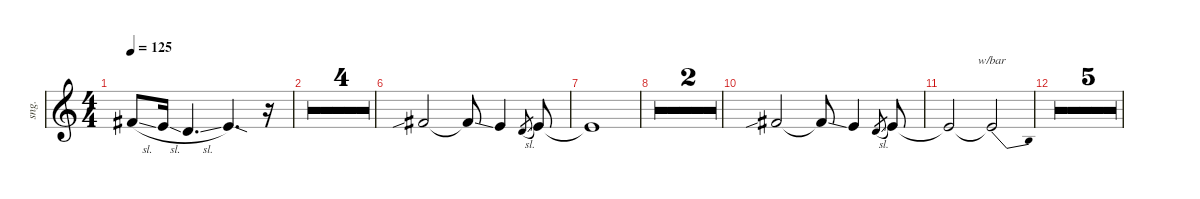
\defaultSystemsLayout 4
\hideDynamics
\bracketExtendMode nobrackets
\track ("Vocals" "sng.") {defaultSystemsLayout 4 multiBarRest instrument voiceoohs}
\staff {score}
\tuning (E4 B3 G3 D3 A2 E2)
\ts (4 4)
\tempo 125
\clef g2
\ks c
7.2{sl t acc #}.8{dy mf} 5.2{sl}.16 3.2{sl}.4{d} 5.2{sod}.4{d} r.16 |
r.1 |
r.1 |
r.1 |
r.1 |
7.2{sib acc #}.2 7.2{ss t acc #}.8 5.2.4 3.2{sl}.8{gr} 5.2.8 |
5.2{t}.1 |
r.1 |
r.1 |
7.2{sib acc #}.2 7.2{ss t acc #}.8 5.2.4 3.2{sl}.8{gr} 5.2.8 |
5.2{t}.2 5.2{t}.2{tbe (dive default 0 0 33 -10)} |
r.1 |
r.1 |
r.1 |
r.1 |
r.1
